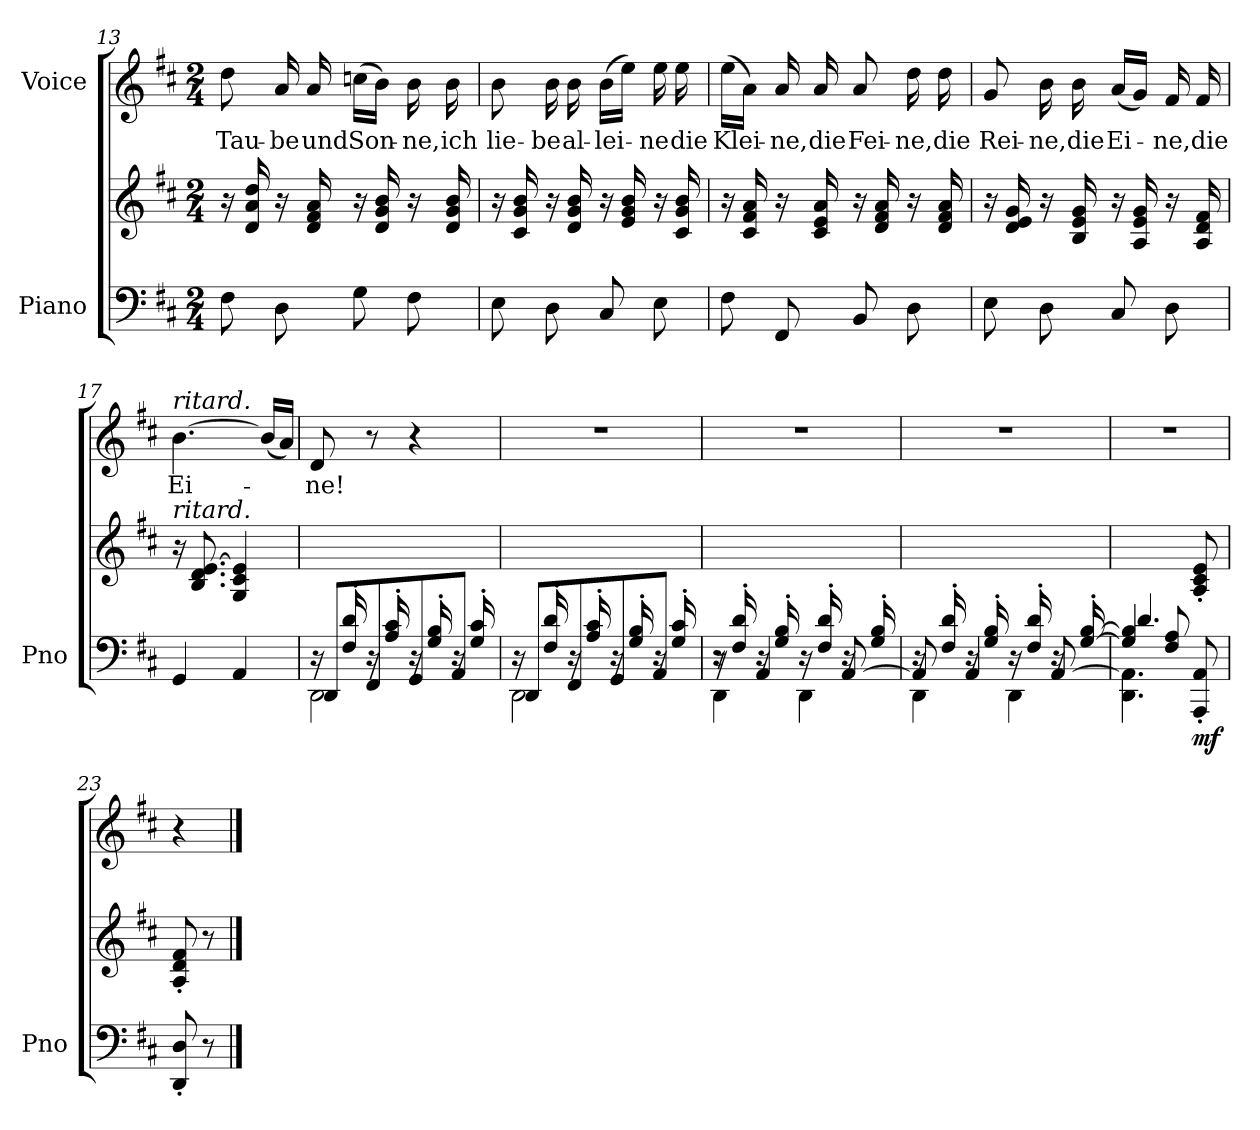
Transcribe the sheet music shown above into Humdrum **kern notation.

**kern	**kern	**dynam	**kern	**text
*part2	*part2	*part2	*part1	*part1
*staff3	*staff2	*staff2/3	*staff1	*staff1
*I"Piano	*	*	*I"Voice	*
*I'Pno	*	*	*	*
*clefF4	*clefG2	*	*clefG2	*
*k[f#c#]	*k[f#c#]	*	*k[f#c#]	*
*M2/4	*M2/4	*	*M2/4	*
=13	=13	=13	=13	=13
8F#\	16r	.	8dd\	Tau-
.	16d/ 16a/ 16dd/	.	.	.
8D\	16r	.	16a/	-be
.	16d/ 16f#/ 16a/	.	16a/	und
8G\	16r	.	(16ccn\LL	Son-
.	16d/ 16g/ 16b/	.	16b\JJ)	.
8F#\	16r	.	16b\	-ne,
.	16d/ 16g/ 16b/	.	16b\	ich
=14	=14	=14	=14	=14
8E\	16r	.	8b\	lie-
.	16c#/ 16g/ 16b/	.	.	.
8D\	16r	.	16b\	-be
.	16d/ 16g/ 16b/	.	16b\	al-
8C#/	16r	.	(16b\LL	-lei-
.	16e/ 16g/ 16b/	.	16ee\JJ)	.
8E\	16r	.	16ee\	-ne
.	16c#/ 16g/ 16b/	.	16ee\	die
=15	=15	=15	=15	=15
8F#\	16r	.	(16ee\LL	Klei-
.	16c#/ 16f#/ 16a/	.	16a\JJ)	.
8FF#/	16r	.	16a/	-ne,
.	16c#/ 16e/ 16a/	.	16a/	die
8BB/	16r	.	8a/	Fei-
.	16d/ 16f#/ 16a/	.	.	.
8D\	16r	.	16dd\	-ne,
.	16d/ 16f#/ 16a/	.	16dd\	die
=16	=16	=16	=16	=16
8E\	16r	.	8g/	Rei-
.	16d/ 16e/ 16g/	.	.	.
8D\	16r	.	16b\	-ne,
.	16B/ 16e/ 16g/	.	16b\	die
8C#/	16r	.	(16a/LL	Ei-
.	16A/ 16e/ 16g/	.	16g/JJ)	.
8D\	16r	.	16f#/	-ne,
.	16A/ 16d/ 16f#/	.	16f#/	die
=17	=17	=17	=17	=17
!	!	!	!LO:TX:i:t=ritard.	!
!	!LO:TX:i:t=ritard.	!	!	!
4GG/	16r	.	[4.b\	Ei-
.	8.B/ 8.d/ [8.e/	.	.	.
4AA/	4G/ 4c#/ 4e/]	.	.	.
.	.	.	(16b/LL]	.
.	.	.	16a/JJ)	.
=18	=18	=18	=18	=18
*^	*	*	*	*
*	*^	*	*	*	*
16r	2DD\	8DD/L	2ryy	.	8d/	-ne!
16F#/' 16d/'	.	.	.	.	.	.
16r	.	8FF#/	.	.	8r	.
16A/' 16c#/'	.	.	.	.	.	.
16r	.	8GG/	.	.	4r	.
16G/' 16B/'	.	.	.	.	.	.
16r	.	8AA/J	.	.	.	.
16G/' 16c#/'	.	.	.	.	.	.
=19	=19	=19	=19	=19	=19	=19
16r	2DD\	8DD/L	2ryy	.	2r	.
16F#/' 16d/'	.	.	.	.	.	.
16r	.	8FF#/	.	.	.	.
16A/' 16c#/'	.	.	.	.	.	.
16r	.	8GG/	.	.	.	.
16G/' 16B/'	.	.	.	.	.	.
16r	.	8AA/J	.	.	.	.
16G/' 16c#/'	.	.	.	.	.	.
=20	=20	=20	=20	=20	=20	=20
16r	4DD\	8r	2ryy	.	2r	.
16F#/' 16d/'	.	.	.	.	.	.
16r	.	4AA/	.	.	.	.
16G/' 16B/'	.	.	.	.	.	.
16r	4DD\	.	.	.	.	.
16F#/' 16d/'	.	.	.	.	.	.
16r	.	[8AA/	.	.	.	.
16G/' 16B/'	.	.	.	.	.	.
=21	=21	=21	=21	=21	=21	=21
16r	4DD\	8AA/]	2ryy	.	2r	.
16F#/' 16d/'	.	.	.	.	.	.
16r	.	4AA/	.	.	.	.
16G/' 16B/'	.	.	.	.	.	.
16r	4DD\	.	.	.	.	.
16F#/' 16d/'	.	.	.	.	.	.
16r	.	[8AA/	.	.	.	.
[16G/' [16B/'	.	.	.	.	.	.
=22	=22	=22	=22	=22	=22	=22
4G/] 4B/]	4.DD\ 4.AA\]	4.d/	4.ryy	.	2r	.
8F#/ 8A/	.	.	.	.	.	.
!	!	!	!	!LO:DY:b=2	!	!
8ryy	8AAA/'< 8AA/'<	8ryy	8A/' 8c#/' 8e/'	mf	.	.
*v	*v	*v	*	*	*	*
=23	=23	=23	=23	=23
8DD/' 8D/'	8A/' 8d/' 8f#/'	.	4r	.
8r	8r	.	.	.
==	==	==	==	==
*-	*-	*-	*-	*-
